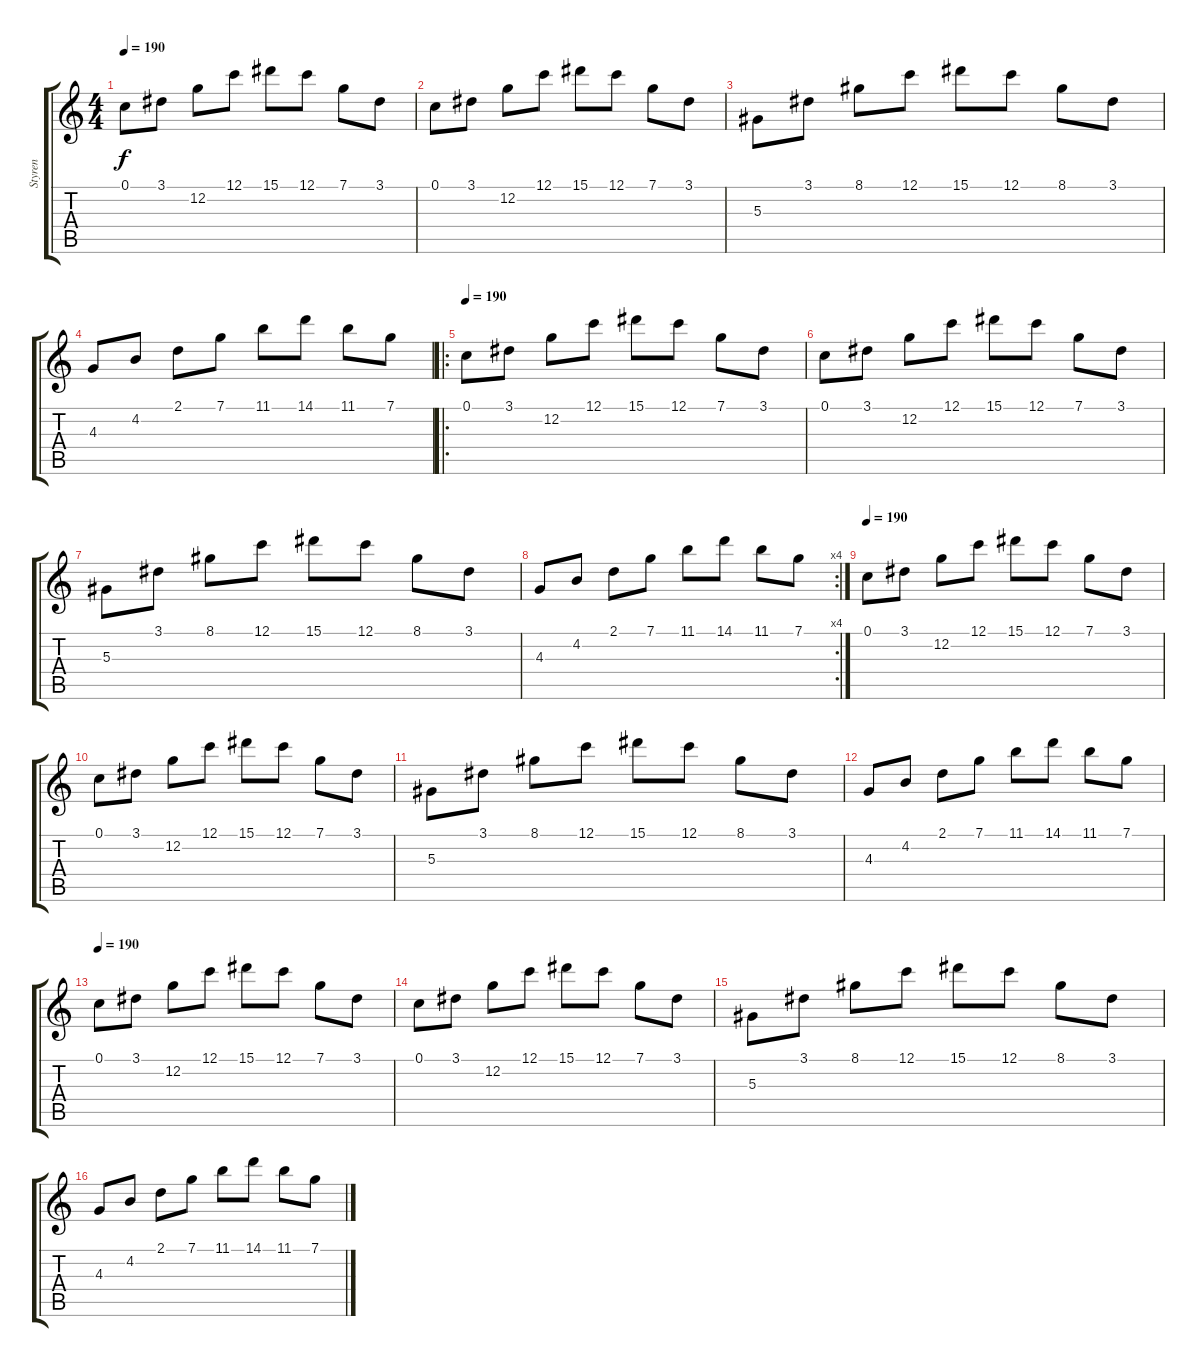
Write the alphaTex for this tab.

\track ("Styren" "Styren") {instrument synthbass1}
\staff {score tabs}
\tuning (C4 G3 Eb3 Bb2 F2 C2) {hide}
\ts (4 4)
\tempo 190
\clef g2
\ks c
0.1.8{dy f instrument synthbass1} 3.1.8 12.2.8 12.1.8 15.1.8 12.1.8 7.1.8 3.1.8 |
0.1.8 3.1.8 12.2.8 12.1.8 15.1.8 12.1.8 7.1.8 3.1.8 |
5.3.8 3.1.8 8.1.8 12.1.8 15.1.8 12.1.8 8.1.8 3.1.8 |
4.3.8 4.2.8 2.1.8 7.1.8 11.1.8 14.1.8 11.1.8 7.1.8 |
\ro
\tempo 190
0.1.8 3.1.8 12.2.8 12.1.8 15.1.8 12.1.8 7.1.8 3.1.8 |
0.1.8 3.1.8 12.2.8 12.1.8 15.1.8 12.1.8 7.1.8 3.1.8 |
5.3.8 3.1.8 8.1.8 12.1.8 15.1.8 12.1.8 8.1.8 3.1.8 |
\rc 4
4.3.8 4.2.8 2.1.8 7.1.8 11.1.8 14.1.8 11.1.8 7.1.8 |
\tempo 190
0.1.8 3.1.8 12.2.8 12.1.8 15.1.8 12.1.8 7.1.8 3.1.8 |
0.1.8 3.1.8 12.2.8 12.1.8 15.1.8 12.1.8 7.1.8 3.1.8 |
5.3.8 3.1.8 8.1.8 12.1.8 15.1.8 12.1.8 8.1.8 3.1.8 |
4.3.8 4.2.8 2.1.8 7.1.8 11.1.8 14.1.8 11.1.8 7.1.8 |
\tempo 190
0.1.8 3.1.8 12.2.8 12.1.8 15.1.8 12.1.8 7.1.8 3.1.8 |
0.1.8 3.1.8 12.2.8 12.1.8 15.1.8 12.1.8 7.1.8 3.1.8 |
5.3.8 3.1.8 8.1.8 12.1.8 15.1.8 12.1.8 8.1.8 3.1.8 |
4.3.8 4.2.8 2.1.8 7.1.8 11.1.8 14.1.8 11.1.8 7.1.8
